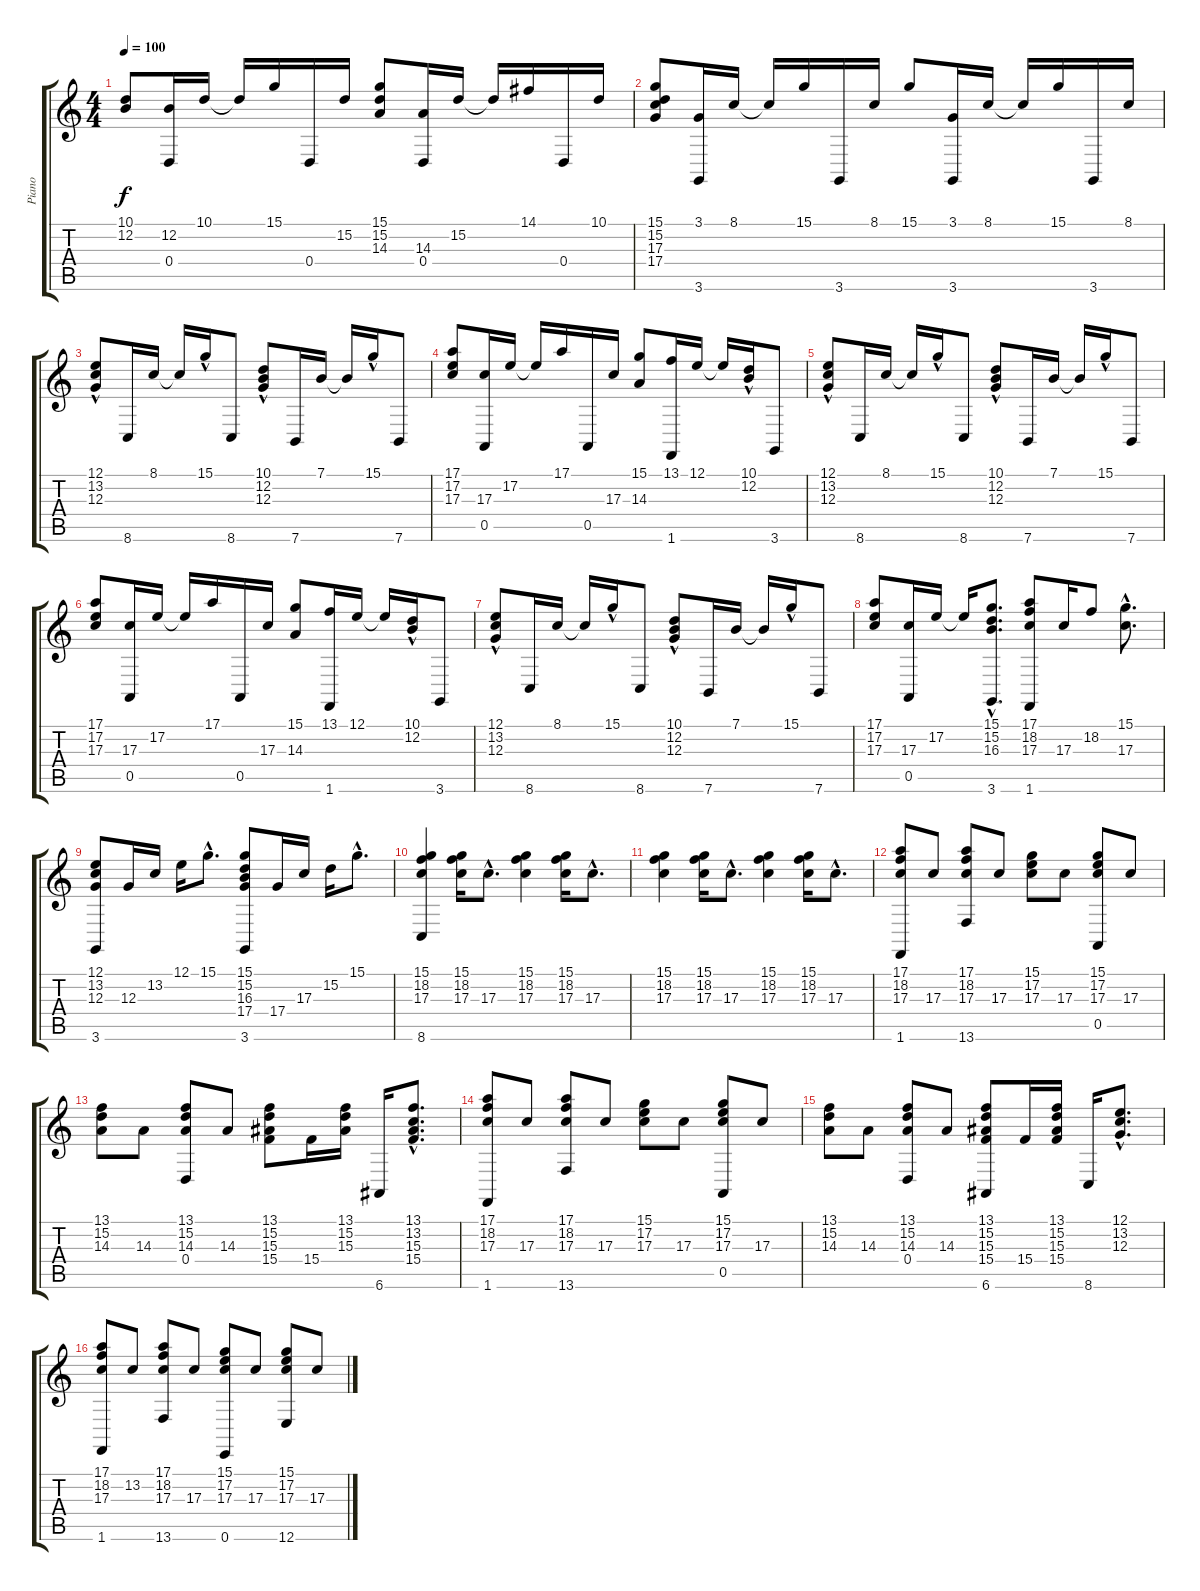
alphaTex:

\track ("Piano" "Piano") {instrument acousticgrandpiano}
\staff {score tabs}
\tuning (E4 B3 G3 D3 A2 E2) {hide}
\ts (4 4)
\tempo 100
\clef g2
\ks c
(10.1 12.2).8{dy f} (12.2 0.4).16 10.1.16 10.1{t}.16 15.1.16 0.4.16 15.2.16 (15.1 15.2 14.3).8 (14.3 0.4).16 15.2.16 15.2{t}.16 14.1.16 0.4.16 10.1.16 |
(15.1 15.2 17.3 17.4).8 (3.1 3.6).16 8.1.16 8.1{t}.16 15.1.16 3.6.16 8.1.16 15.1.8 (3.1 3.6).16 8.1.16 8.1{t}.16 15.1.16 3.6.16 8.1.16 |
(12.1{hac} 13.2{hac} 12.3{hac}).8 8.6.16 8.1.16 8.1{t}.16 15.1{hac}.16 8.6.8 (10.1{hac} 12.2{hac} 12.3{hac}).8 7.6.16 7.1.16 7.1{t}.16 15.1{hac}.16 7.6.8 |
(17.1 17.2 17.3).8 (17.3 0.5).16 17.2.16 17.2{t}.16 17.1.16 0.5.16 17.3.16 (15.1 14.3).8 (13.1 1.6).16 12.1.16 12.1{t}.16 (10.1{hac} 12.2{hac}).16 3.6.8 |
(12.1{hac} 13.2{hac} 12.3{hac}).8 8.6.16 8.1.16 8.1{t}.16 15.1{hac}.16 8.6.8 (10.1{hac} 12.2{hac} 12.3{hac}).8 7.6.16 7.1.16 7.1{t}.16 15.1{hac}.16 7.6.8 |
(17.1 17.2 17.3).8 (17.3 0.5).16 17.2.16 17.2{t}.16 17.1.16 0.5.16 17.3.16 (15.1 14.3).8 (13.1 1.6).16 12.1.16 12.1{t}.16 (10.1{hac} 12.2{hac}).16 3.6.8 |
(12.1{hac} 13.2{hac} 12.3{hac}).8 8.6.16 8.1.16 8.1{t}.16 15.1{hac}.16 8.6.8 (10.1{hac} 12.2{hac} 12.3{hac}).8 7.6.16 7.1.16 7.1{t}.16 15.1{hac}.16 7.6.8 |
(17.1 17.2 17.3).8 (17.3 0.5).16 17.2.16 17.2{t}.16 (15.1{hac} 15.2{hac} 16.3{hac} 3.6{hac}).8{d} (17.1 18.2 17.3 1.6).8 17.3.16 18.2.8 (15.1{hac} 17.3{hac}).8{d} |
(12.1 13.2 12.3 3.6).8 12.3.16 13.2.16 12.1.16 15.1{hac}.8{d} (15.1 15.2 16.3 17.4 3.6).8 17.4.16 17.3.16 15.2.16 15.1{hac}.8{d} |
(15.1 18.2 17.3 8.6).4 (15.1 18.2 17.3).16 17.3{hac}.8{d} (15.1 18.2 17.3).4 (15.1 18.2 17.3).16 17.3{hac}.8{d} |
(15.1 18.2 17.3).4 (15.1 18.2 17.3).16 17.3{hac}.8{d} (15.1 18.2 17.3).4 (15.1 18.2 17.3).16 17.3{hac}.8{d} |
(17.1 18.2 17.3 1.6).8 17.3.8 (17.1 18.2 17.3 13.6).8 17.3.8 (15.1 17.2 17.3).8 17.3.8 (15.1 17.2 17.3 0.5).8 17.3.8 |
(13.1 15.2 14.3).8 14.3.8 (13.1 15.2 14.3 0.4).8 14.3.8 (13.1 15.2 15.3 15.4).8 15.4.16 (13.1 15.2 15.3).16 6.6.16 (13.1{hac} 13.2{hac} 15.3{hac} 15.4{hac}).8{d} |
(17.1 18.2 17.3 1.6).8 17.3.8 (17.1 18.2 17.3 13.6).8 17.3.8 (15.1 17.2 17.3).8 17.3.8 (15.1 17.2 17.3 0.5).8 17.3.8 |
(13.1 15.2 14.3).8 14.3.8 (13.1 15.2 14.3 0.4).8 14.3.8 (13.1 15.2 15.3 15.4 6.6).8 15.4.16 (13.1 15.2 15.3 15.4).16 8.6.16 (12.1{hac} 13.2{hac} 12.3{hac}).8{d} |
(17.1 18.2 17.3 1.6).8 13.2.8 (17.1 18.2 17.3 13.6).8 17.3.8 (15.1 17.2 17.3 0.6).8 17.3.8 (15.1 17.2 17.3 12.6).8 17.3.8
